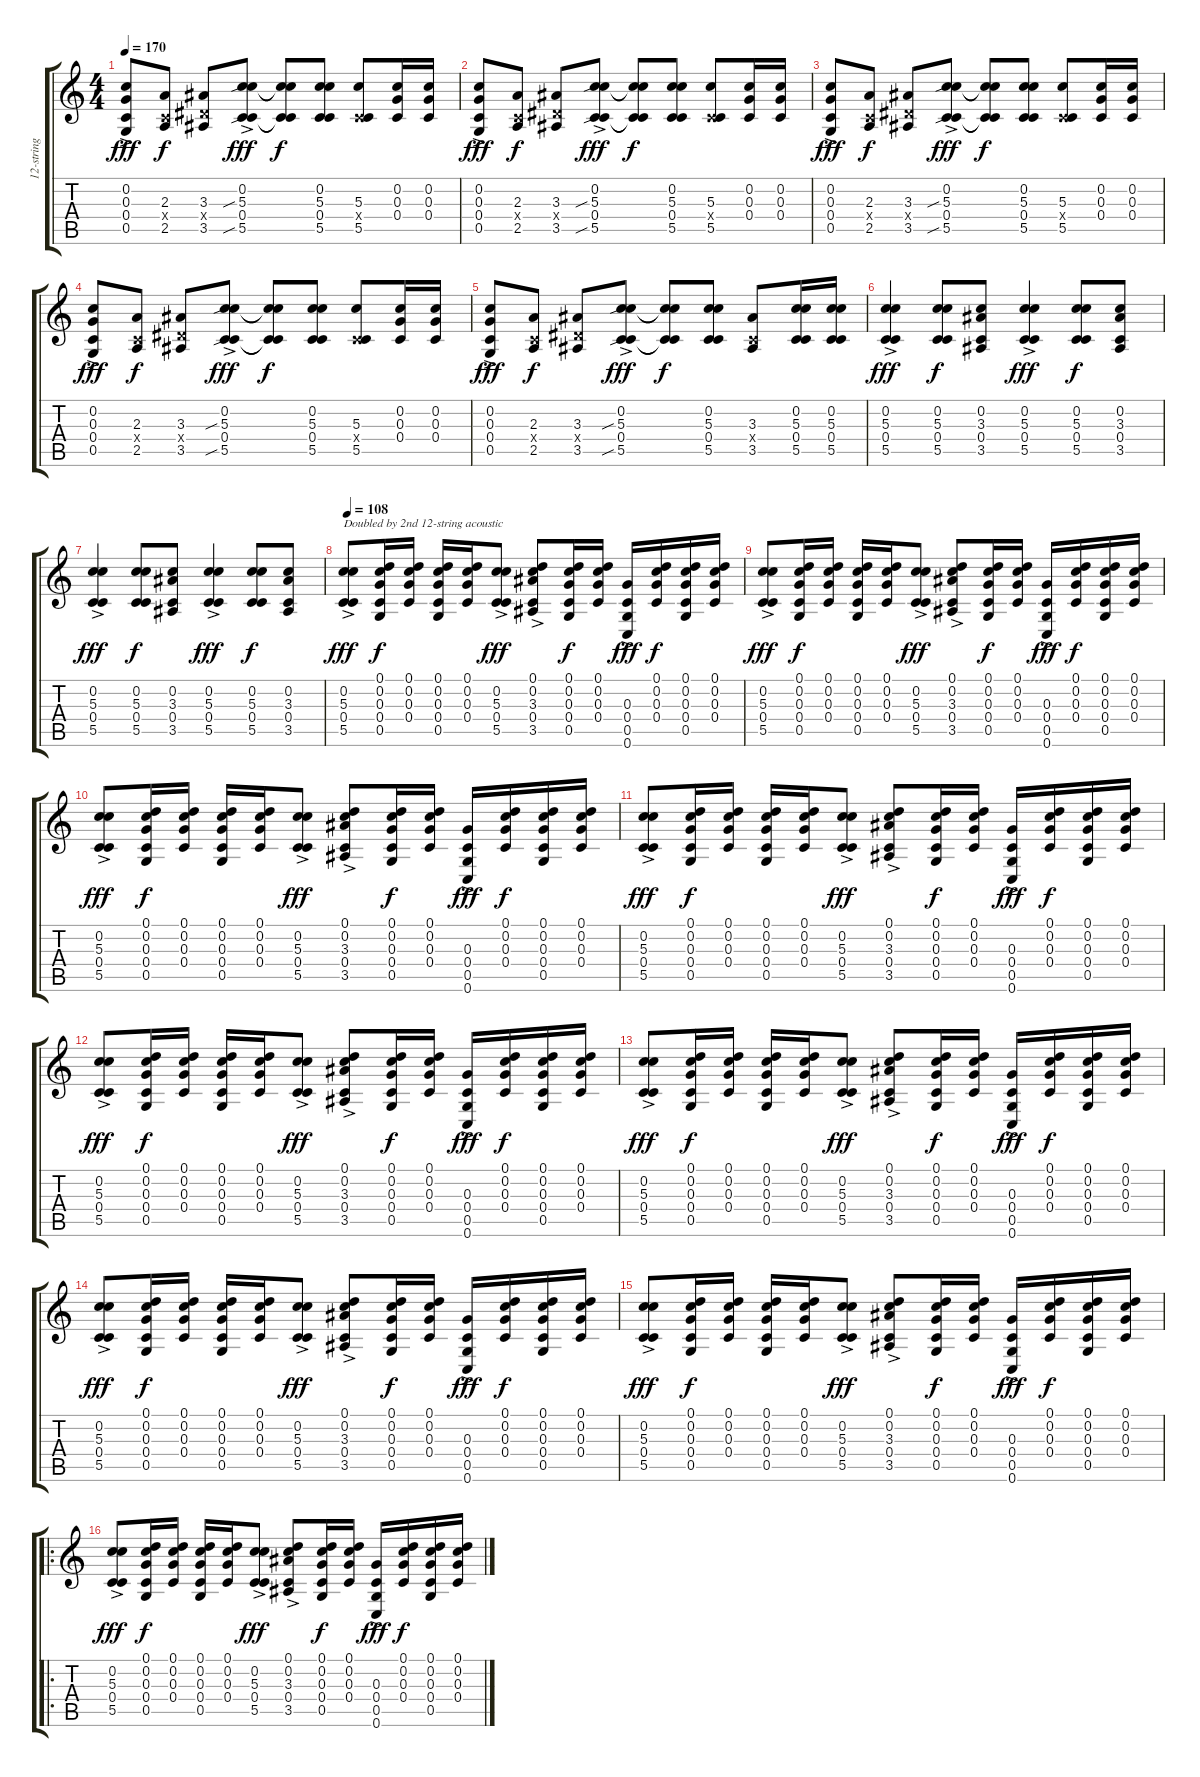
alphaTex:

\track ("12-string Acoustic Guitar 1 (dbld)" "12-string ") {instrument acousticguitarsteel}
\staff {score tabs}
\tuning (D4 C4 G3 C3 G2 C2) {hide}
\ts (4 4)
\tempo 170
\clef g2
\ks c
(0.2{ac} 0.3{ac} 0.4{ac} 0.5{ac}).8{dy fff} (2.3 0.4{x} 2.5).8{dy f} (3.3 3.4{x} 3.5).8 (0.2{ac} 5.3{sib ac} 0.4{ac} 5.5{sib ac}).8{dy fff} (0.2{t} 5.3{t} 0.4{t} 5.5{t}).8{dy f} (0.2 5.3 0.4 5.5).8 (5.3 0.4{x} 5.5).8 (0.2 0.3 0.4).16 (0.2 0.3 0.4).16 |
(0.2{ac} 0.3{ac} 0.4{ac} 0.5{ac}).8{dy fff} (2.3 0.4{x} 2.5).8{dy f} (3.3 3.4{x} 3.5).8 (0.2{ac} 5.3{sib ac} 0.4{ac} 5.5{sib ac}).8{dy fff} (0.2{t} 5.3{t} 0.4{t} 5.5{t}).8{dy f} (0.2 5.3 0.4 5.5).8 (5.3 0.4{x} 5.5).8 (0.2 0.3 0.4).16 (0.2 0.3 0.4).16 |
(0.2{ac} 0.3{ac} 0.4{ac} 0.5{ac}).8{dy fff} (2.3 0.4{x} 2.5).8{dy f} (3.3 3.4{x} 3.5).8 (0.2{ac} 5.3{sib ac} 0.4{ac} 5.5{sib ac}).8{dy fff} (0.2{t} 5.3{t} 0.4{t} 5.5{t}).8{dy f} (0.2 5.3 0.4 5.5).8 (5.3 0.4{x} 5.5).8 (0.2 0.3 0.4).16 (0.2 0.3 0.4).16 |
(0.2{ac} 0.3{ac} 0.4{ac} 0.5{ac}).8{dy fff} (2.3 0.4{x} 2.5).8{dy f} (3.3 3.4{x} 3.5).8 (0.2{ac} 5.3{sib ac} 0.4{ac} 5.5{sib ac}).8{dy fff} (0.2{t} 5.3{t} 0.4{t} 5.5{t}).8{dy f} (0.2 5.3 0.4 5.5).8 (5.3 0.4{x} 5.5).8 (0.2 0.3 0.4).16 (0.2 0.3 0.4).16 |
(0.2{ac} 0.3{ac} 0.4{ac} 0.5{ac}).8{dy fff} (2.3 0.4{x} 2.5).8{dy f} (3.3 3.4{x} 3.5).8 (0.2{ac} 5.3{sib ac} 0.4{ac} 5.5{sib ac}).8{dy fff} (0.2{t} 5.3{t} 0.4{t} 5.5{t}).8{dy f} (0.2 5.3 0.4 5.5).8 (3.3 0.4{x} 3.5).8 (0.2 5.3 0.4 5.5).16 (0.2 5.3 0.4 5.5).16 |
(0.2 5.3{ac} 0.4 5.5).4{dy fff} (0.2 5.3 0.4 5.5).8{dy f} (0.2 3.3 0.4 3.5).8 (0.2 5.3{ac} 0.4 5.5).4{dy fff} (0.2 5.3 0.4 5.5).8{dy f} (0.2 3.3 0.4 3.5).8 |
(0.2 5.3{ac} 0.4 5.5).4{dy fff} (0.2 5.3 0.4 5.5).8{dy f} (0.2 3.3 0.4 3.5).8 (0.2 5.3{ac} 0.4 5.5).4{dy fff} (0.2 5.3 0.4 5.5).8{dy f} (0.2 3.3 0.4 3.5).8 |
\tempo 108
(0.2{ac} 5.3{ac} 0.4{ac} 5.5{ac}).8{txt "Doubled by 2nd 12-string acoustic" dy fff} (0.1 0.2 0.3 0.4 0.5).16{dy f} (0.1 0.2 0.3 0.4).16 (0.1 0.2 0.3 0.4 0.5).16 (0.1 0.2 0.3 0.4).16 (0.2{ac} 5.3{ac} 0.4{ac} 5.5{ac}).8{dy fff} (0.1{ac} 0.2{ac} 3.3{ac} 0.4{ac} 3.5{ac}).8 (0.1 0.2 0.3 0.4 0.5).16{dy f} (0.1 0.2 0.3 0.4).16 (0.3{ac} 0.4{ac} 0.5{ac} 0.6{ac}).16{dy fff} (0.1 0.2 0.3 0.4).16{dy f} (0.1 0.2 0.3 0.4 0.5).16 (0.1 0.2 0.3 0.4).16 |
(0.2{ac} 5.3{ac} 0.4{ac} 5.5{ac}).8{dy fff} (0.1 0.2 0.3 0.4 0.5).16{dy f} (0.1 0.2 0.3 0.4).16 (0.1 0.2 0.3 0.4 0.5).16 (0.1 0.2 0.3 0.4).16 (0.2{ac} 5.3{ac} 0.4{ac} 5.5{ac}).8{dy fff} (0.1{ac} 0.2{ac} 3.3{ac} 0.4{ac} 3.5{ac}).8 (0.1 0.2 0.3 0.4 0.5).16{dy f} (0.1 0.2 0.3 0.4).16 (0.3{ac} 0.4{ac} 0.5{ac} 0.6{ac}).16{dy fff} (0.1 0.2 0.3 0.4).16{dy f} (0.1 0.2 0.3 0.4 0.5).16 (0.1 0.2 0.3 0.4).16 |
(0.2{ac} 5.3{ac} 0.4{ac} 5.5{ac}).8{dy fff} (0.1 0.2 0.3 0.4 0.5).16{dy f} (0.1 0.2 0.3 0.4).16 (0.1 0.2 0.3 0.4 0.5).16 (0.1 0.2 0.3 0.4).16 (0.2{ac} 5.3{ac} 0.4{ac} 5.5{ac}).8{dy fff} (0.1{ac} 0.2{ac} 3.3{ac} 0.4{ac} 3.5{ac}).8 (0.1 0.2 0.3 0.4 0.5).16{dy f} (0.1 0.2 0.3 0.4).16 (0.3{ac} 0.4{ac} 0.5{ac} 0.6{ac}).16{dy fff} (0.1 0.2 0.3 0.4).16{dy f} (0.1 0.2 0.3 0.4 0.5).16 (0.1 0.2 0.3 0.4).16 |
(0.2{ac} 5.3{ac} 0.4{ac} 5.5{ac}).8{dy fff} (0.1 0.2 0.3 0.4 0.5).16{dy f} (0.1 0.2 0.3 0.4).16 (0.1 0.2 0.3 0.4 0.5).16 (0.1 0.2 0.3 0.4).16 (0.2{ac} 5.3{ac} 0.4{ac} 5.5{ac}).8{dy fff} (0.1{ac} 0.2{ac} 3.3{ac} 0.4{ac} 3.5{ac}).8 (0.1 0.2 0.3 0.4 0.5).16{dy f} (0.1 0.2 0.3 0.4).16 (0.3{ac} 0.4{ac} 0.5{ac} 0.6{ac}).16{dy fff} (0.1 0.2 0.3 0.4).16{dy f} (0.1 0.2 0.3 0.4 0.5).16 (0.1 0.2 0.3 0.4).16 |
(0.2{ac} 5.3{ac} 0.4{ac} 5.5{ac}).8{dy fff} (0.1 0.2 0.3 0.4 0.5).16{dy f} (0.1 0.2 0.3 0.4).16 (0.1 0.2 0.3 0.4 0.5).16 (0.1 0.2 0.3 0.4).16 (0.2{ac} 5.3{ac} 0.4{ac} 5.5{ac}).8{dy fff} (0.1{ac} 0.2{ac} 3.3{ac} 0.4{ac} 3.5{ac}).8 (0.1 0.2 0.3 0.4 0.5).16{dy f} (0.1 0.2 0.3 0.4).16 (0.3{ac} 0.4{ac} 0.5{ac} 0.6{ac}).16{dy fff} (0.1 0.2 0.3 0.4).16{dy f} (0.1 0.2 0.3 0.4 0.5).16 (0.1 0.2 0.3 0.4).16 |
(0.2{ac} 5.3{ac} 0.4{ac} 5.5{ac}).8{dy fff} (0.1 0.2 0.3 0.4 0.5).16{dy f} (0.1 0.2 0.3 0.4).16 (0.1 0.2 0.3 0.4 0.5).16 (0.1 0.2 0.3 0.4).16 (0.2{ac} 5.3{ac} 0.4{ac} 5.5{ac}).8{dy fff} (0.1{ac} 0.2{ac} 3.3{ac} 0.4{ac} 3.5{ac}).8 (0.1 0.2 0.3 0.4 0.5).16{dy f} (0.1 0.2 0.3 0.4).16 (0.3{ac} 0.4{ac} 0.5{ac} 0.6{ac}).16{dy fff} (0.1 0.2 0.3 0.4).16{dy f} (0.1 0.2 0.3 0.4 0.5).16 (0.1 0.2 0.3 0.4).16 |
(0.2{ac} 5.3{ac} 0.4{ac} 5.5{ac}).8{dy fff} (0.1 0.2 0.3 0.4 0.5).16{dy f} (0.1 0.2 0.3 0.4).16 (0.1 0.2 0.3 0.4 0.5).16 (0.1 0.2 0.3 0.4).16 (0.2{ac} 5.3{ac} 0.4{ac} 5.5{ac}).8{dy fff} (0.1{ac} 0.2{ac} 3.3{ac} 0.4{ac} 3.5{ac}).8 (0.1 0.2 0.3 0.4 0.5).16{dy f} (0.1 0.2 0.3 0.4).16 (0.3{ac} 0.4{ac} 0.5{ac} 0.6{ac}).16{dy fff} (0.1 0.2 0.3 0.4).16{dy f} (0.1 0.2 0.3 0.4 0.5).16 (0.1 0.2 0.3 0.4).16 |
(0.2{ac} 5.3{ac} 0.4{ac} 5.5{ac}).8{dy fff} (0.1 0.2 0.3 0.4 0.5).16{dy f} (0.1 0.2 0.3 0.4).16 (0.1 0.2 0.3 0.4 0.5).16 (0.1 0.2 0.3 0.4).16 (0.2{ac} 5.3{ac} 0.4{ac} 5.5{ac}).8{dy fff} (0.1{ac} 0.2{ac} 3.3{ac} 0.4{ac} 3.5{ac}).8 (0.1 0.2 0.3 0.4 0.5).16{dy f} (0.1 0.2 0.3 0.4).16 (0.3{ac} 0.4{ac} 0.5{ac} 0.6{ac}).16{dy fff} (0.1 0.2 0.3 0.4).16{dy f} (0.1 0.2 0.3 0.4 0.5).16 (0.1 0.2 0.3 0.4).16 |
\ro
(0.2{ac} 5.3{ac} 0.4{ac} 5.5{ac}).8{dy fff} (0.1 0.2 0.3 0.4 0.5).16{dy f} (0.1 0.2 0.3 0.4).16 (0.1 0.2 0.3 0.4 0.5).16 (0.1 0.2 0.3 0.4).16 (0.2{ac} 5.3{ac} 0.4{ac} 5.5{ac}).8{dy fff} (0.1{ac} 0.2{ac} 3.3{ac} 0.4{ac} 3.5{ac}).8 (0.1 0.2 0.3 0.4 0.5).16{dy f} (0.1 0.2 0.3 0.4).16 (0.3{ac} 0.4{ac} 0.5{ac} 0.6{ac}).16{dy fff} (0.1 0.2 0.3 0.4).16{dy f} (0.1 0.2 0.3 0.4 0.5).16 (0.1 0.2 0.3 0.4).16
